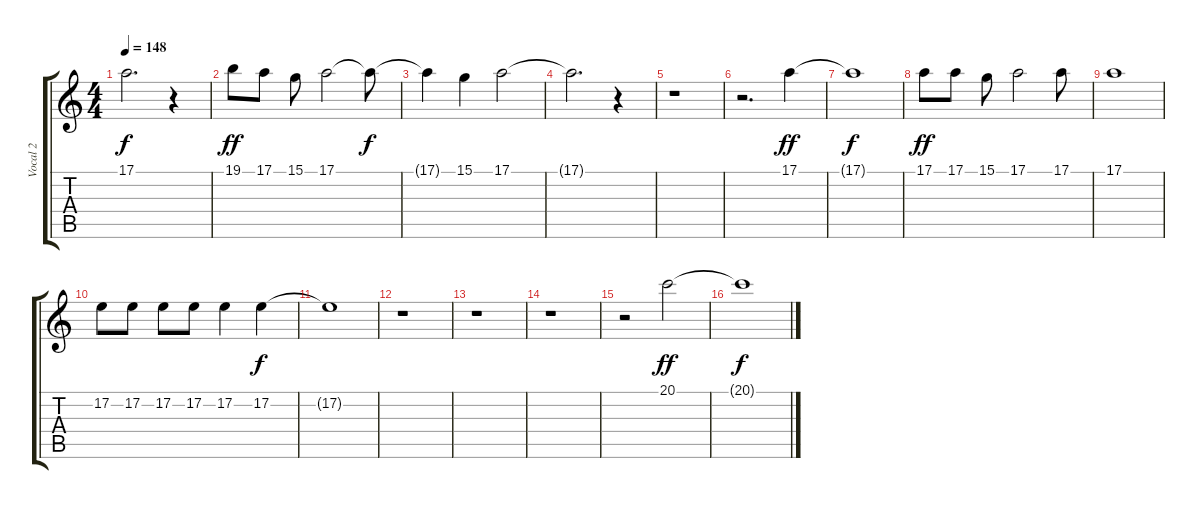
\track ("Vocal 2" "Vocal 2") {instrument piccolo}
\staff {score tabs}
\tuning (E4 B3 G3 D3 A2 E2) {hide}
\ts (4 4)
\tempo 148
\clef g2
\ks c
17.1{t}.2{d dy f} r.4 |
19.1.8{dy ff} 17.1.8 15.1.8 17.1.2 17.1{t}.8{dy f} |
17.1{t}.4 15.1.4 17.1.2 |
17.1{t}.2{d} r.4 |
r.1 |
r.2{d} 17.1.4{dy ff} |
17.1{t}.1{dy f} |
17.1.8{dy ff} 17.1.8 15.1.8 17.1.2 17.1.8 |
17.1.1 |
17.2.8 17.2.8 17.2.8 17.2.8 17.2.4 17.2.4{dy f} |
17.2{t}.1 |
r.1 |
r.1 |
r.1 |
r.2 20.1.2{dy ff} |
20.1{t}.1{dy f}
